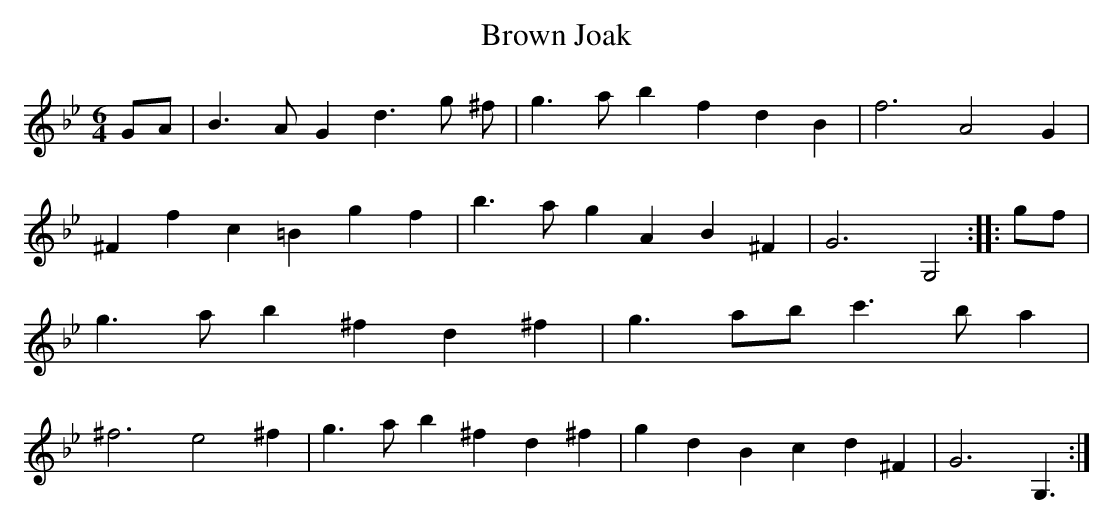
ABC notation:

X:1
T:Brown Joak
M:6/4
L:1/8
K:Gm
GA| B3 A G2 d3 g ^f| g3 ab2 f2 d2 B2| f6 A4 G2| ^F2 f2 c2 =B2 g2 f2| \
b3 a g2 A2 B2 ^F2| G6 G,4::gf| g3 a b2 ^f2 d2 ^f2| g3 ab c'3 b a2| ^f6 e4 ^f2|\
g3 a b2 ^f2 d2 ^f2| g2 d2 B2 c2 d2 ^F2| G6 G,3:|
